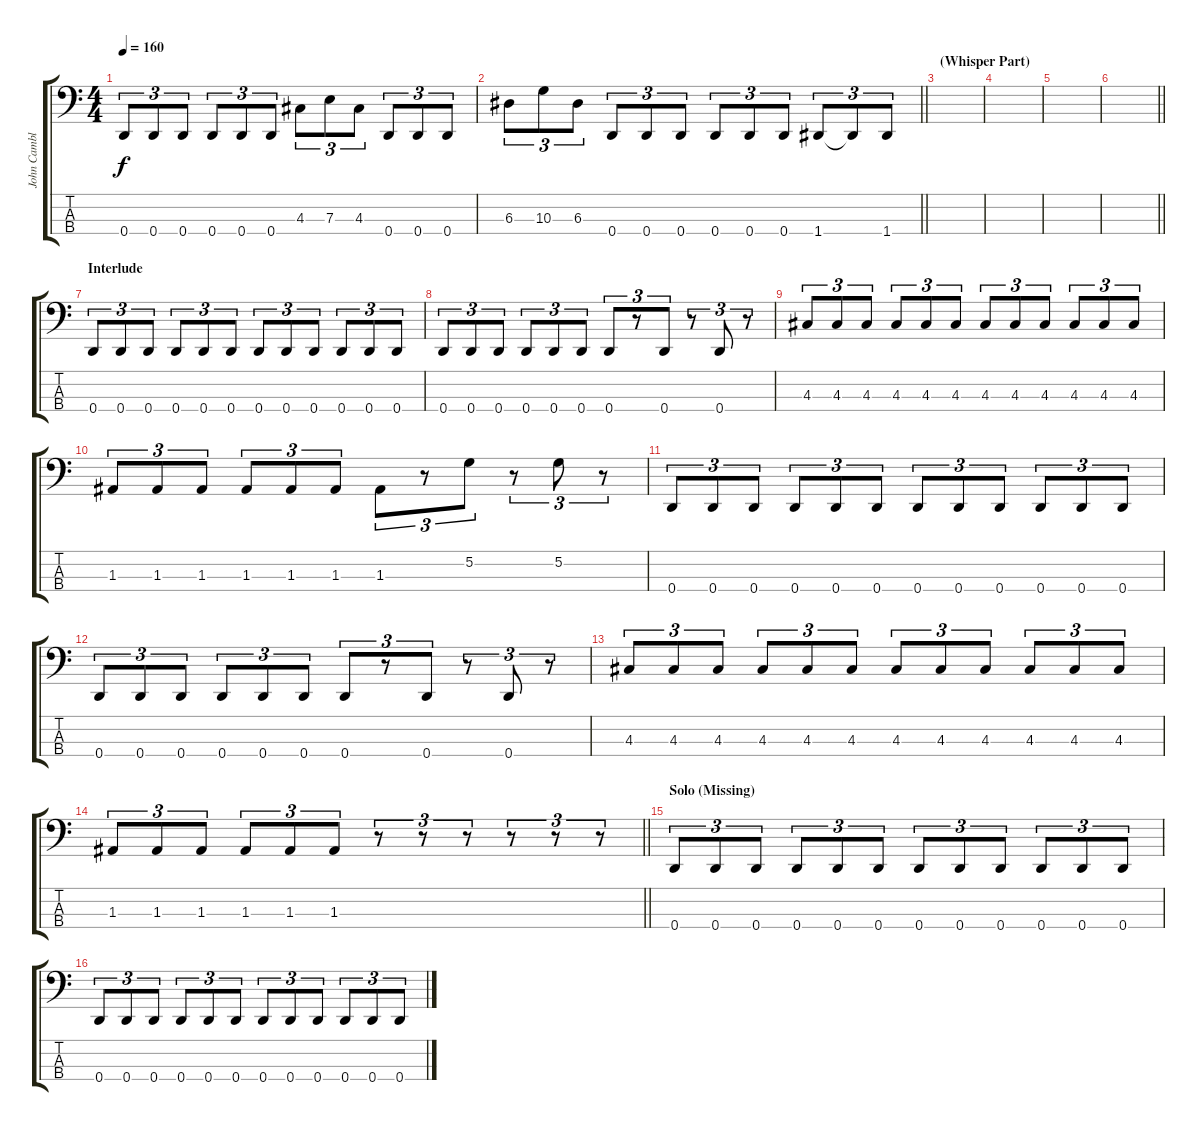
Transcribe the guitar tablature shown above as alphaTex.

\track ("John Camblell" "John Cambl") {instrument electricbasspick}
\staff {score tabs}
\tuning (G2 D2 A1 D1) {hide}
\ts (4 4)
\tempo 160
\clef f4
\ks c
0.4.8{tu (3 2) dy f} 0.4.8{tu (3 2)} 0.4.8{tu (3 2)} 0.4.8{tu (3 2)} 0.4.8{tu (3 2)} 0.4.8{tu (3 2)} 4.3.8{tu (3 2)} 7.3.8{tu (3 2)} 4.3.8{tu (3 2)} 0.4.8{tu (3 2)} 0.4.8{tu (3 2)} 0.4.8{tu (3 2)} |
\barLineRight lightlight
6.3.8{tu (3 2)} 10.3.8{tu (3 2)} 6.3.8{tu (3 2)} 0.4.8{tu (3 2)} 0.4.8{tu (3 2)} 0.4.8{tu (3 2)} 0.4.8{tu (3 2)} 0.4.8{tu (3 2)} 0.4.8{tu (3 2)} 1.4.8{tu (3 2)} 1.4{t}.8{tu (3 2)} 1.4.8{tu (3 2)} |
\section ("" "(Whisper Part)")
|
|
|
\barLineRight lightlight
|
\section ("" "Interlude")
0.4.8{tu (3 2)} 0.4.8{tu (3 2)} 0.4.8{tu (3 2)} 0.4.8{tu (3 2)} 0.4.8{tu (3 2)} 0.4.8{tu (3 2)} 0.4.8{tu (3 2)} 0.4.8{tu (3 2)} 0.4.8{tu (3 2)} 0.4.8{tu (3 2)} 0.4.8{tu (3 2)} 0.4.8{tu (3 2)} |
0.4.8{tu (3 2)} 0.4.8{tu (3 2)} 0.4.8{tu (3 2)} 0.4.8{tu (3 2)} 0.4.8{tu (3 2)} 0.4.8{tu (3 2)} 0.4.8{tu (3 2)} r.8{tu (3 2)} 0.4.8{tu (3 2)} r.8{tu (3 2)} 0.4.8{tu (3 2)} r.8{tu (3 2)} |
4.3.8{tu (3 2)} 4.3.8{tu (3 2)} 4.3.8{tu (3 2)} 4.3.8{tu (3 2)} 4.3.8{tu (3 2)} 4.3.8{tu (3 2)} 4.3.8{tu (3 2)} 4.3.8{tu (3 2)} 4.3.8{tu (3 2)} 4.3.8{tu (3 2)} 4.3.8{tu (3 2)} 4.3.8{tu (3 2)} |
1.3.8{tu (3 2)} 1.3.8{tu (3 2)} 1.3.8{tu (3 2)} 1.3.8{tu (3 2)} 1.3.8{tu (3 2)} 1.3.8{tu (3 2)} 1.3.8{tu (3 2)} r.8{tu (3 2)} 5.2.8{tu (3 2)} r.8{tu (3 2)} 5.2.8{tu (3 2)} r.8{tu (3 2)} |
0.4.8{tu (3 2)} 0.4.8{tu (3 2)} 0.4.8{tu (3 2)} 0.4.8{tu (3 2)} 0.4.8{tu (3 2)} 0.4.8{tu (3 2)} 0.4.8{tu (3 2)} 0.4.8{tu (3 2)} 0.4.8{tu (3 2)} 0.4.8{tu (3 2)} 0.4.8{tu (3 2)} 0.4.8{tu (3 2)} |
0.4.8{tu (3 2)} 0.4.8{tu (3 2)} 0.4.8{tu (3 2)} 0.4.8{tu (3 2)} 0.4.8{tu (3 2)} 0.4.8{tu (3 2)} 0.4.8{tu (3 2)} r.8{tu (3 2)} 0.4.8{tu (3 2)} r.8{tu (3 2)} 0.4.8{tu (3 2)} r.8{tu (3 2)} |
4.3.8{tu (3 2)} 4.3.8{tu (3 2)} 4.3.8{tu (3 2)} 4.3.8{tu (3 2)} 4.3.8{tu (3 2)} 4.3.8{tu (3 2)} 4.3.8{tu (3 2)} 4.3.8{tu (3 2)} 4.3.8{tu (3 2)} 4.3.8{tu (3 2)} 4.3.8{tu (3 2)} 4.3.8{tu (3 2)} |
\barLineRight lightlight
1.3.8{tu (3 2)} 1.3.8{tu (3 2)} 1.3.8{tu (3 2)} 1.3.8{tu (3 2)} 1.3.8{tu (3 2)} 1.3.8{tu (3 2)} r.8{tu (3 2)} r.8{tu (3 2)} r.8{tu (3 2)} r.8{tu (3 2)} r.8{tu (3 2)} r.8{tu (3 2)} |
\section ("" "Solo (Missing)")
0.4.8{tu (3 2)} 0.4.8{tu (3 2)} 0.4.8{tu (3 2)} 0.4.8{tu (3 2)} 0.4.8{tu (3 2)} 0.4.8{tu (3 2)} 0.4.8{tu (3 2)} 0.4.8{tu (3 2)} 0.4.8{tu (3 2)} 0.4.8{tu (3 2)} 0.4.8{tu (3 2)} 0.4.8{tu (3 2)} |
0.4.8{tu (3 2)} 0.4.8{tu (3 2)} 0.4.8{tu (3 2)} 0.4.8{tu (3 2)} 0.4.8{tu (3 2)} 0.4.8{tu (3 2)} 0.4.8{tu (3 2)} 0.4.8{tu (3 2)} 0.4.8{tu (3 2)} 0.4.8{tu (3 2)} 0.4.8{tu (3 2)} 0.4.8{tu (3 2)}
